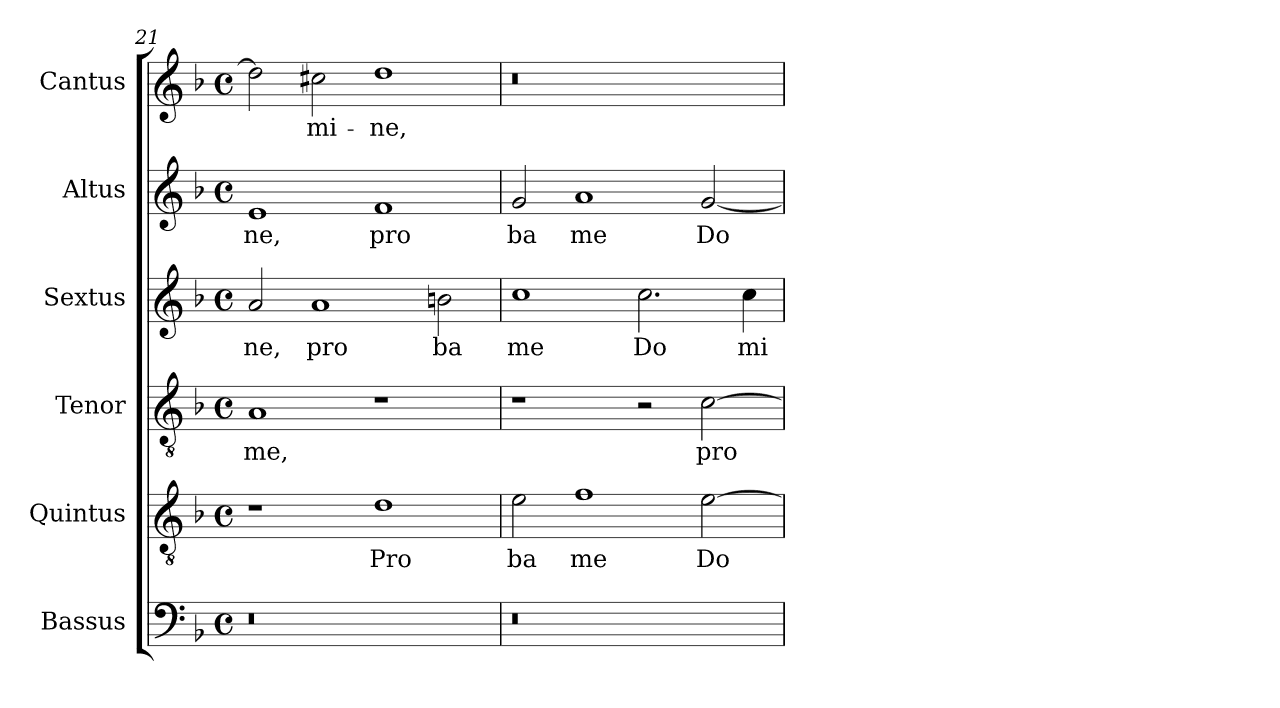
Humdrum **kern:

**kern	**kern	**text	**kern	**text	**kern	**text	**kern	**text	**kern	**text
*part6	*part5	*part5	*part4	*part4	*part3	*part3	*part2	*part2	*part1	*part1
*staff6	*staff5	*staff5	*staff4	*staff4	*staff3	*staff3	*staff2	*staff2	*staff1	*staff1
*I"Bassus	*I"Quintus	*	*I"Tenor	*	*I"Sextus	*	*I"Altus	*	*I"Cantus	*
!!LO:PB:g=z
*clefF4	*clefGv2	*	*clefGv2	*	*clefG2	*	*clefG2	*	*clefG2	*
*k[b-]	*k[b-]	*	*k[b-]	*	*k[b-]	*	*k[b-]	*	*k[b-]	*
*F:	*F:	*	*F:	*	*F:	*	*F:	*	*F:	*
*M4/4	*M4/4	*	*M4/4	*	*M4/4	*	*M4/4	*	*M4/4	*
*met(c)	*met(c)	*	*met(c)	*	*met(c)	*	*met(c)	*	*met(c)	*
=21	=21	=21	=21	=21	=21	=21	=21	=21	=21	=21
!	!	!	!	!LO:LY:b:cj	!	!LO:LY:b:cj	!	!LO:LY:b:cj	!	!
0r	1r	.	1A	me,	2a/	ne,	1e	ne,	2dd\]	.
!	!	!	!	!	!	!LO:LY:b:cj	!	!	!	!LO:LY:b:cj
.	.	.	.	.	1a	pro	.	.	2cc#X\	mi-
!	!	!LO:LY:b:cj	!	!	!	!	!	!LO:LY:b:cj	!	!LO:LY:b:cj
.	1d	Pro	1r	.	.	.	1f	pro	1dd	-ne,
!	!	!	!	!	!	!LO:LY:b:cj	!	!	!	!
.	.	.	.	.	2bn\	ba	.	.	.	.
=22	=22	=22	=22	=22	=22	=22	=22	=22	=22	=22
!	!	!LO:LY:b:cj	!	!	!	!LO:LY:b:cj	!	!LO:LY:b:cj	!	!
0r	2e\	ba	1r	.	1cc	me	2g/	ba	0r	.
!	!	!LO:LY:b:cj	!	!	!	!	!	!LO:LY:b:cj	!	!
.	1f	me	.	.	.	.	1a	me	.	.
!	!	!	!	!	!	!LO:LY:b:cj	!	!	!	!
.	.	.	2r	.	2.cc\	Do	.	.	.	.
!	!	!LO:LY:b	!	!LO:LY:b	!	!	!	!LO:LY:b	!	!
.	[>2e\	Do	[>2c\	pro-	.	.	[<2g/	Do	.	.
!	!	!	!	!	!	!LO:LY:b:cj	!	!	!	!
.	.	.	.	.	4cc\	mi	.	.	.	.
=	=	=	=	=	=	=	=	=	=	=
*-	*-	*-	*-	*-	*-	*-	*-	*-	*-	*-
